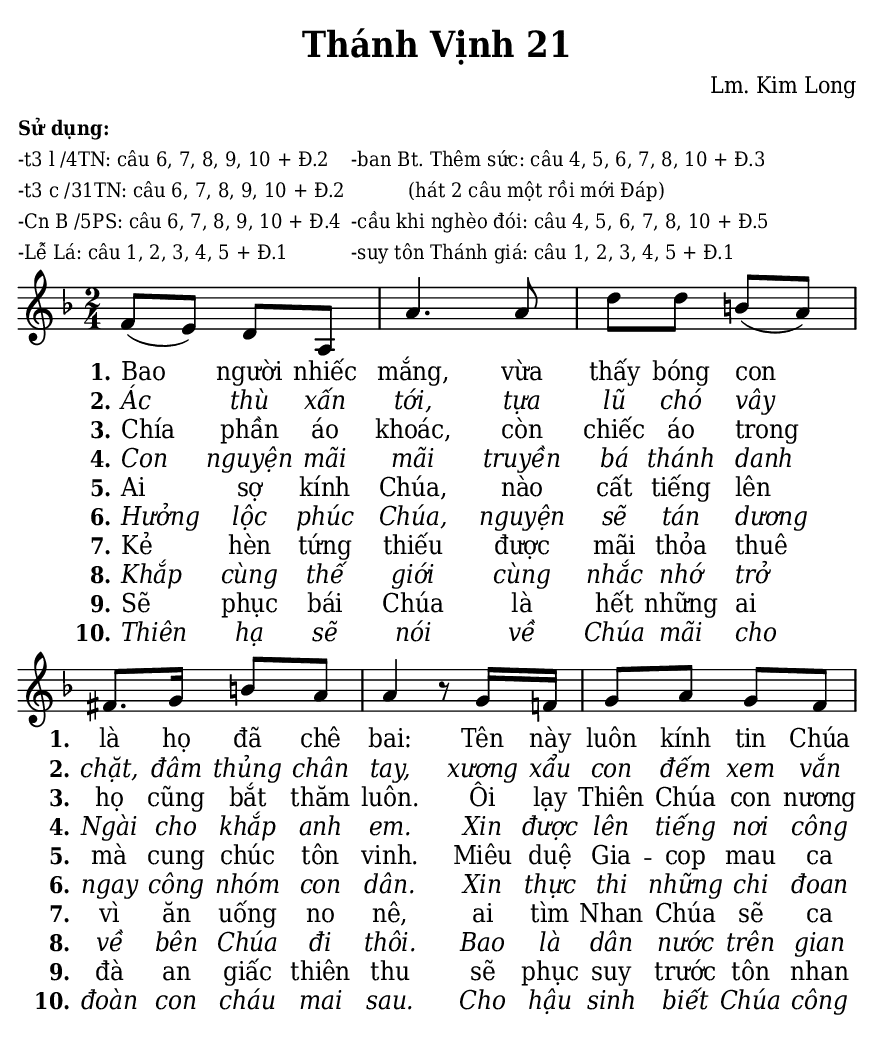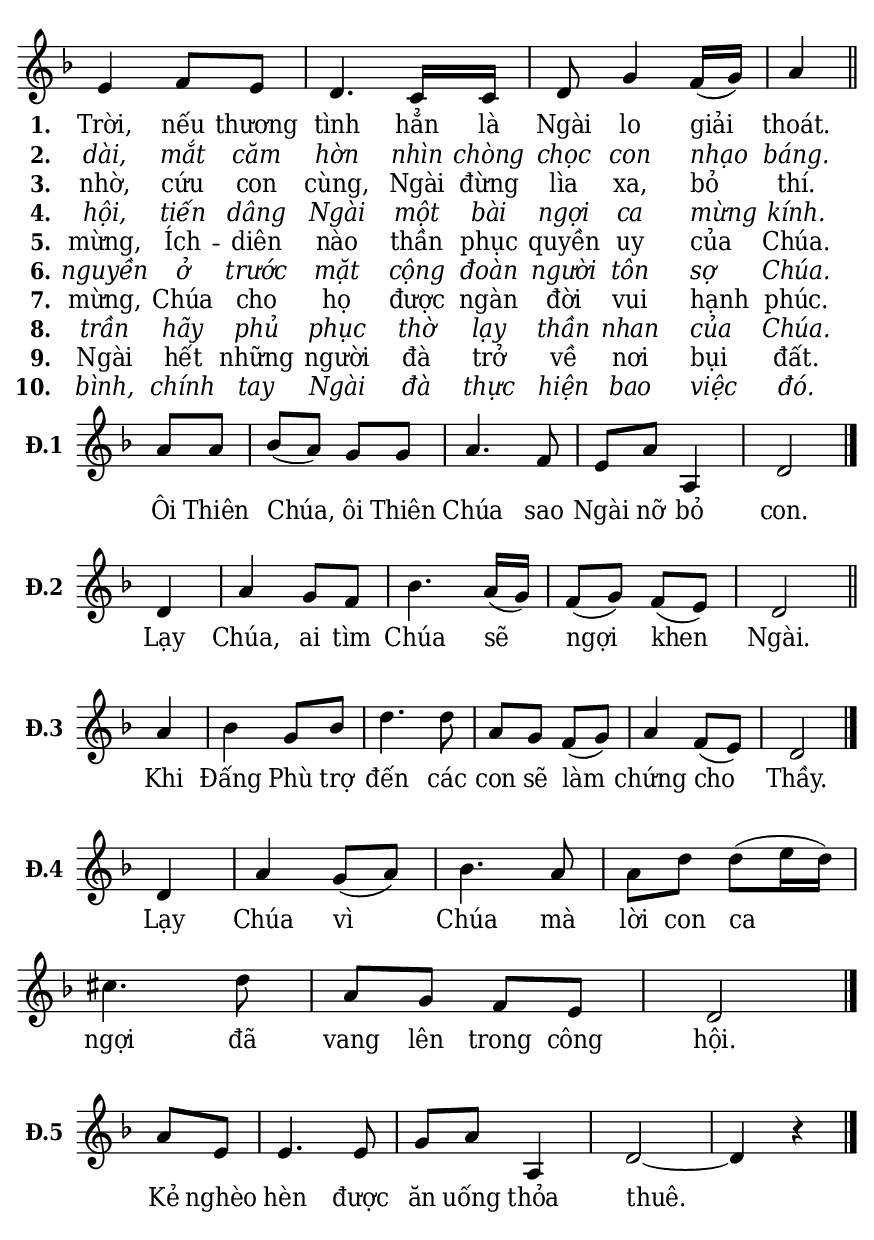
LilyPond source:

% Cài đặt chung
\version "2.22.1"
\include "english.ly"

\header {
  title = "Thánh Vịnh 21"
  composer = "Lm. Kim Long"
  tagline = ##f
}

% mã nguồn cho những chức năng chưa hỗ trợ trong phiên bản lilypond hiện tại
% cung cấp bởi cộng đồng lilypond khi gửi email đến lilypond-user@gnu.org
% in số phiên khúc trên mỗi dòng
#(define (add-grob-definition grob-name grob-entry)
     (set! all-grob-descriptions
           (cons ((@@ (lily) completize-grob-entry)
                  (cons grob-name grob-entry))
                 all-grob-descriptions)))

#(add-grob-definition
    'StanzaNumberSpanner
    `((direction . ,LEFT)
      (font-series . bold)
      (padding . 1.0)
      (side-axis . ,X)
      (stencil . ,ly:text-interface::print)
      (X-offset . ,ly:side-position-interface::x-aligned-side)
      (Y-extent . ,grob::always-Y-extent-from-stencil)
      (meta . ((class . Spanner)
               (interfaces . (font-interface
                              side-position-interface
                              stanza-number-interface
                              text-interface))))))

\layout {
    \context {
      \Global
      \grobdescriptions #all-grob-descriptions
    }
    \context {
      \Score
      \remove Stanza_number_align_engraver
      \consists
        #(lambda (context)
           (let ((texts '())
                 (syllables '()))
             (make-engraver
              (acknowledgers
               ((stanza-number-interface engraver grob source-engraver)
                  (set! texts (cons grob texts)))
               ((lyric-syllable-interface engraver grob source-engraver)
                  (set! syllables (cons grob syllables))))
              ((stop-translation-timestep engraver)
                 (for-each
                  (lambda (text)
                    (for-each
                     (lambda (syllable)
                       (ly:pointer-group-interface::add-grob
                        text
                        'side-support-elements
                        syllable))
                     syllables))
                  texts)
                 (set! syllables '())))))
    }
    \context {
      \Lyrics
      \remove Stanza_number_engraver
      \consists
        #(lambda (context)
           (let ((text #f)
                 (last-stanza #f))
             (make-engraver
              ((process-music engraver)
                 (let ((stanza (ly:context-property context 'stanza #f)))
                   (if (and stanza (not (equal? stanza last-stanza)))
                       (let ((column (ly:context-property context
'currentCommandColumn)))
                         (set! last-stanza stanza)
                         (if text
                             (ly:spanner-set-bound! text RIGHT column))
                         (set! text (ly:engraver-make-grob engraver
'StanzaNumberSpanner '()))
                         (ly:grob-set-property! text 'text stanza)
                         (ly:spanner-set-bound! text LEFT column)))))
              ((finalize engraver)
                 (if text
                     (let ((column (ly:context-property context
'currentCommandColumn)))
                       (ly:spanner-set-bound! text RIGHT column)))))))
      \override StanzaNumberSpanner.horizon-padding = 10000
    }
}

stanzaReminderOff =
  \temporary \override StanzaNumberSpanner.after-line-breaking =
     #(lambda (grob)
        ;; Can be replaced with (not (first-broken-spanner? grob)) in 2.23.
        (if (let ((siblings (ly:spanner-broken-into (ly:grob-original grob))))
              (and (pair? siblings)
                   (not (eq? grob (car siblings)))))
            (ly:grob-suicide! grob)))

stanzaReminderOn = \undo \stanzaReminderOff
% kết thúc mã nguồn

% Nhạc
nhacPhanMot = \relative c' {
  \key f \major
  \time 2/4
  f8 (e) d a |
  a'4. a8 |
  d d b! (a) |
  fs8. g16 b!8 a |
  a4 r8 g16 f! |
  g8 a g f |
  e4 f8 e |
  d4. c16 c |
  d8 g4 f16 (g) |
  a4 \bar "||"
}

nhacPhanHai = \relative c'' {
  \key f \major
  \time 2/4
  \partial 4 a8 a |
  bf (a) g g |
  a4. f8 |
  e a a,4 |
  d2 \bar "|."
}

nhacPhanBa = \relative c' {
  \key f \major
  \time 2/4
  \partial 4 d4 |
  a' g8 f |
  bf4. a16 (g) |
  f8 (g) f (e) |
  d2 \bar "||"
}

nhacPhanBon = \relative c'' {
  \key f \major
  \time 2/4
  \partial 4 a4 |
  bf g8 bf |
  d4. d8 |
  a g f (g) |
  a4 f8 (e) |
  d2 \bar "|."
}

nhacPhanNam = \relative c' {
  \key f \major
  \time 2/4
  \partial 4 d4 |
  a' g8 (a) |
  bf4. a8 |
  a d d (e16 d) |
  cs4. d8 |
  a g f e |
  d2 \bar "|."
}

nhacPhanSau = \relative c'' {
  \key f \major
  \time 2/4
  \partial 4 a8 e |
  e4. e8 |
  g a a,4 |
  d2 ~ |
  d4 r \bar "|."
}

% Lời
loiPhanMot = \lyricmode {
  <<
    {
      \set stanza = "1."
      Bao người nhiếc mắng, vừa thấy bóng con là họ đã chê bai:
      Tên này luôn kính tin Chúa Trời,
      nếu thương tình hẳn là Ngài lo giải thoát.
    }
    \new Lyrics {
	    \set associatedVoice = "beSop"
	    \set stanza = "2."
      \override Lyrics.LyricText.font-shape = #'italic
      Ác thù xấn tới, tựa lũ chó vây chặt,
      đâm thủng chân tay, xương xẩu con đếm xem vắn dài,
      mắt căm hờn nhìn chòng chọc con nhạo báng.
    }
    \new Lyrics {
	    \set associatedVoice = "beSop"
	    \set stanza = "3."
      Chía phần áo khoác, còn chiếc áo trong họ cũng bắt thăm luôn.
      Ôi lạy Thiên Chúa con nương nhờ, cứu con cùng,
      Ngài đừng lìa xa, bỏ thí.
    }
    \new Lyrics {
	    \set associatedVoice = "beSop"
	    \set stanza = "4."
      \override Lyrics.LyricText.font-shape = #'italic
      Con nguyện mãi mãi truyền bá thánh danh Ngài cho khắp anh em.
      Xin được lên tiếng nơi công hội,
      tiến dâng Ngài một bài ngợi ca mừng kính.
    }
    \new Lyrics {
	    \set associatedVoice = "beSop"
	    \set stanza = "5."
      Ai sợ kính Chúa, nào cất tiếng lên mà cung chúc tôn vinh.
      Miêu duệ Gia -- cop mau ca mừng,
      Ích -- diên nào thần phục quyền uy của Chúa.
    }
    \new Lyrics {
	    \set associatedVoice = "beSop"
	    \set stanza = "6."
      \override Lyrics.LyricText.font-shape = #'italic
      Hưởng lộc phúc Chúa, nguyện sẽ tán dương ngay công nhóm con dân.
      Xin thực thi những chi đoan nguyền
      ở trước mặt cộng đoàn người tôn sợ Chúa.
    }
    \new Lyrics {
	    \set associatedVoice = "beSop"
	    \set stanza = "7."
      Kẻ hèn tứng thiếu được mãi thỏa thuê vì ăn uống no nê,
      ai tìm Nhan Chúa sẽ ca mừng,
      Chúa cho họ được ngàn đời vui hạnh phúc.
    }
    \new Lyrics {
	    \set associatedVoice = "beSop"
	    \set stanza = "8."
      \override Lyrics.LyricText.font-shape = #'italic
      Khắp cùng thế giới cùng nhắc nhớ trở về bên Chúa đi thôi.
      Bao là dân nước trên gian trần
      hãy phủ phục thờ lạy thần nhan của Chúa.
    }
    \new Lyrics {
	    \set associatedVoice = "beSop"
	    \set stanza = "9."
      Sẽ phục bái Chúa là hết những ai đà an giấc thiên thu
      sẽ phục suy trước tôn nhan Ngài
      hết những người đà trở về nơi bụi đất.
    }
    \new Lyrics {
	    \set associatedVoice = "beSop"
	    \set stanza = "10."
      \override Lyrics.LyricText.font-shape = #'italic
      Thiên hạ sẽ nói về Chúa mãi cho đoàn con cháu mai sau.
      Cho hậu sinh biết Chúa công bình,
      chính tay Ngài đà thực hiện bao việc đó.
    }
  >>
}

loiPhanHai = \lyricmode {
  Ôi Thiên Chúa, ôi Thiên Chúa sao Ngài nỡ bỏ con.
}

loiPhanBa = \lyricmode {
  Lạy Chúa, ai tìm Chúa sẽ ngợi khen Ngài.
}

loiPhanBon = \lyricmode {
  Khi Đấng Phù trợ đến các con sẽ làm chứng cho Thầy.
}

loiPhanNam = \lyricmode {
  Lạy Chúa vì Chúa mà lời con ca ngợi đã vang lên trong công hội.
}

loiPhanSau = \lyricmode {
  Kẻ nghèo hèn được ăn uống thỏa thuê.
}

% Dàn trang
\paper {
  #(set-paper-size "a5")
  top-margin = 3\mm
  bottom-margin = 3\mm
  left-margin = 3\mm
  right-margin = 3\mm
  indent = #0
  #(define fonts
	 (make-pango-font-tree "Deja Vu Serif Condensed"
	 		       "Deja Vu Serif Condensed"
			       "Deja Vu Serif Condensed"
			       (/ 20 20)))
  print-page-number = ##f
  ragged-bottom = ##t
}

\markup {
  \vspace #1
  %\fill-line {
    \column {
      \left-align {
        \line { \bold \small "Sử dụng:" }
        \line { \small "-t3 l /4TN: câu 6, 7, 8, 9, 10 + Đ.2" }
        \line { \small "-t3 c /31TN: câu 6, 7, 8, 9, 10 + Đ.2" }
        \line { \small "-Cn B /5PS: câu 6, 7, 8, 9, 10 + Đ.4" }
        \line { \small "-Lễ Lá: câu 1, 2, 3, 4, 5 + Đ.1" }
      }
    }
    \column {
      \left-align {
        \line { " " }
        \line { \small "-ban Bt. Thêm sức: câu 4, 5, 6, 7, 8, 10 + Đ.3" }
        \line { \small "          (hát 2 câu một rồi mới Đáp)" }
        \line { \small "-cầu khi nghèo đói: câu 4, 5, 6, 7, 8, 10 + Đ.5" }
        \line { \small "-suy tôn Thánh giá: câu 1, 2, 3, 4, 5 + Đ.1" }
      }
    }
  %}
}

\score {
  <<
    \new Staff <<
        \clef treble
        \new Voice = beSop {
          \nhacPhanMot
        }
      \new Lyrics \lyricsto beSop \loiPhanMot
    >>
  >>
  \layout {
    \override Lyrics.LyricSpace.minimum-distance = #1
    \override Score.BarNumber.break-visibility = ##(#f #f #f)
    \override Score.SpacingSpanner.uniform-stretching = ##t
    ragged-last = ##f
  }
}

\score {
  <<
    \new Staff \with {
      \remove "Time_signature_engraver"
      instrumentName = \markup { \bold "Đ.1" }} <<
        \clef treble
        \new Voice = beSop {
          \nhacPhanHai
        }
      \new Lyrics \lyricsto beSop \loiPhanHai
    >>
  >>
  \layout {
    indent = 10
    \override Lyrics.LyricSpace.minimum-distance = #0.6
    \override Score.BarNumber.break-visibility = ##(#f #f #f)
    \override Score.SpacingSpanner.uniform-stretching = ##t
    ragged-last = ##f
  }
}

\score {
  <<
    \new Staff \with {
      \remove "Time_signature_engraver"
      instrumentName = \markup { \bold "Đ.2" }} <<
        \clef treble
        \new Voice = beSop {
          \nhacPhanBa
        }
      \new Lyrics \lyricsto beSop \loiPhanBa
    >>
  >>
  \layout {
    indent = 10
    \override Lyrics.LyricSpace.minimum-distance = #0.6
    \override Score.BarNumber.break-visibility = ##(#f #f #f)
    \override Score.SpacingSpanner.uniform-stretching = ##t
    ragged-last = ##f
  }
}

\score {
  <<
    \new Staff \with {
      \remove "Time_signature_engraver"
      instrumentName = \markup { \bold "Đ.3" }} <<
        \clef treble
        \new Voice = beSop {
          \nhacPhanBon
        }
      \new Lyrics \lyricsto beSop \loiPhanBon
    >>
  >>
  \layout {
    indent = 10
    \override Lyrics.LyricSpace.minimum-distance = #0.6
    \override Score.BarNumber.break-visibility = ##(#f #f #f)
    \override Score.SpacingSpanner.uniform-stretching = ##t
    ragged-last = ##f
  }
}

\score {
  <<
    \new Staff \with {
      \remove "Time_signature_engraver"
      instrumentName = \markup { \bold "Đ.4" }} <<
        \clef treble
        \new Voice = beSop {
          \nhacPhanNam
        }
      \new Lyrics \lyricsto beSop \loiPhanNam
    >>
  >>
  \layout {
    indent = 10
    \override Lyrics.LyricSpace.minimum-distance = #0.5
    \override Score.BarNumber.break-visibility = ##(#f #f #f)
    \override Score.SpacingSpanner.uniform-stretching = ##t
    ragged-last = ##f
  }
}

\score {
  <<
    \new Staff \with {
      \remove "Time_signature_engraver"
      instrumentName = \markup { \bold "Đ.5" }} <<
        \clef treble
        \new Voice = beSop {
          \nhacPhanSau
        }
      \new Lyrics \lyricsto beSop \loiPhanSau
    >>
  >>
  \layout {
    indent = 10
    \override Lyrics.LyricSpace.minimum-distance = #0.6
    \override Score.BarNumber.break-visibility = ##(#f #f #f)
    \override Score.SpacingSpanner.uniform-stretching = ##t
    ragged-last = ##f
  }
}

